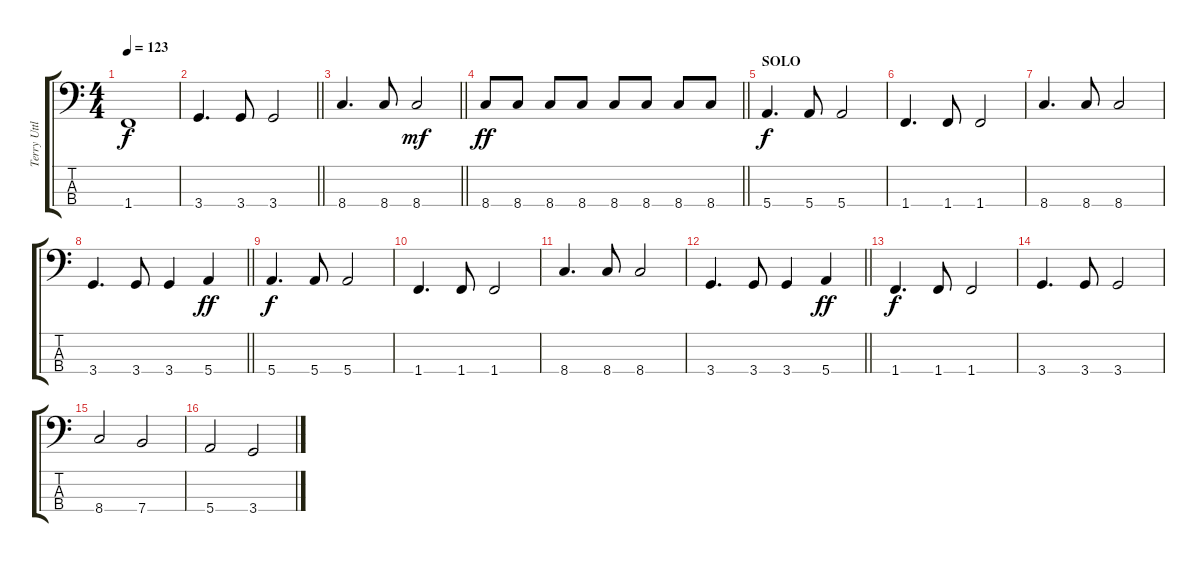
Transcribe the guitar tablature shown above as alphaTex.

\track ("Terry Uttley - Bass Guitar" "Terry Uttl") {instrument electricbassfinger}
\staff {score tabs}
\tuning (G2 D2 A1 E1) {hide}
\ts (4 4)
\tempo 123
\clef f4
\ks c
1.4.1{dy f} |
\barLineRight lightlight
3.4.4{d} 3.4.8 3.4.2 |
\barLineRight lightlight
8.4.4{d} 8.4.8 8.4.2{dy mf} |
\barLineRight lightlight
8.4.8{dy ff} 8.4.8 8.4.8 8.4.8 8.4.8 8.4.8 8.4.8 8.4.8 |
\section ("" "SOLO")
5.4.4{d dy f} 5.4.8 5.4.2 |
1.4.4{d} 1.4.8 1.4.2 |
8.4.4{d} 8.4.8 8.4.2 |
\barLineRight lightlight
3.4.4{d} 3.4.8 3.4.4 5.4.4{dy ff} |
5.4.4{d dy f} 5.4.8 5.4.2 |
1.4.4{d} 1.4.8 1.4.2 |
8.4.4{d} 8.4.8 8.4.2 |
\barLineRight lightlight
3.4.4{d} 3.4.8 3.4.4 5.4.4{dy ff} |
1.4.4{d dy f} 1.4.8 1.4.2 |
3.4.4{d} 3.4.8 3.4.2 |
8.4.2 7.4.2 |
5.4.2 3.4.2
